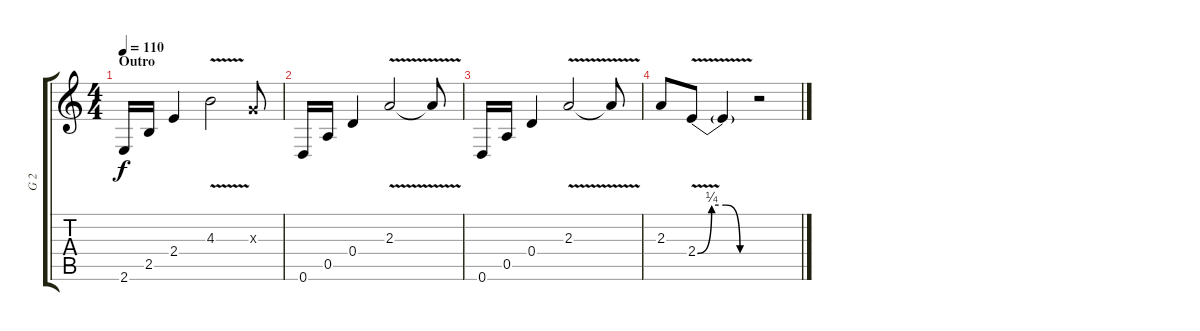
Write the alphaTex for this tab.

\track ("G 2" "G 2") {instrument distortionguitar}
\staff {score tabs}
\tuning (E4 B3 G3 D3 A2 D2) {hide}
\ts (4 4)
\section ("" "Outro")
\tempo 110
\clef g2
\ks c
2.6.16{dy f} 2.5.16 2.4.4 4.3{v}.2 0.3{x}.8 |
0.6.16 0.5.16 0.4.4 2.3{v}.2 2.3{t}.8 |
0.6.16 0.5.16 0.4.4 2.3{v}.2 2.3{t}.8 |
2.3.8 2.4{be (custom 0 0 15 1 30 1 45 0 60 0) v}.8 2.4{t}.4 r.2
